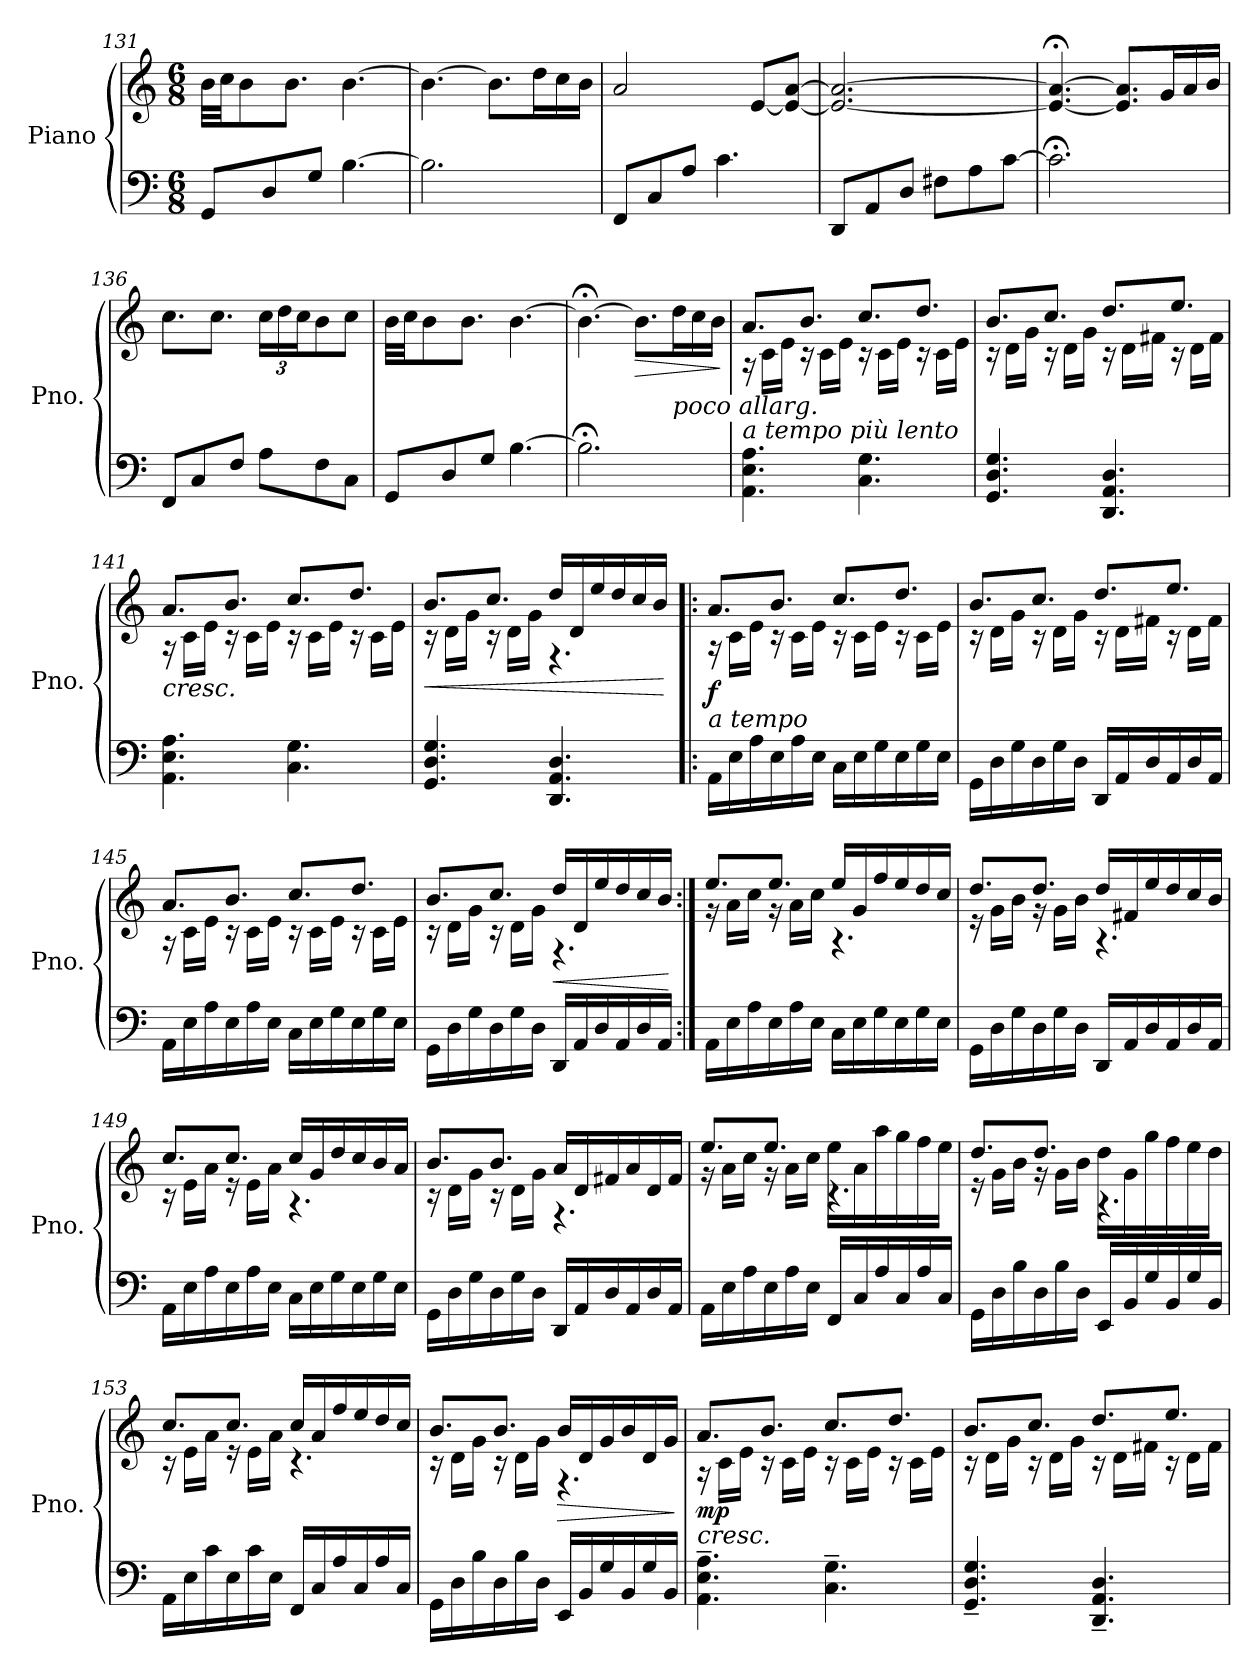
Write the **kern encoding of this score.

**kern	**kern	**dynam
*part1	*part1	*part1
*staff2	*staff1	*staff1/2
*I"Piano	*	*
*I'Pno.	*	*
*clefF4	*clefG2	*
*k[]	*k[]	*
*M6/8	*M6/8	*
=131	=131	=131
8GG/L	32b\LLL	.
.	32cc\JJ	.
.	8b\	.
8D/	.	.
.	8.b\J	.
8G/J	.	.
[4.B\	[4.b\	.
=132	=132	=132
2.B\]	4.b\_	.
.	8.b\L]	.
.	16dd\L	.
.	16cc\	.
.	16b\JJ	.
=133	=133	=133
8FF/L	2a/	.
8C/	.	.
8A/J	.	.
4.c\	.	.
.	[8e/L	.
.	8e/_ [8a/J	.
!!LO:PB:g=z
=134	=134	=134
8DD/L	2.e/_ 2.a/_	.
8AA/	.	.
8D/J	.	.
8F#X\L	.	.
8A\	.	.
[8c\J	.	.
=135	=135	=135
2.c;<\]	4.e/_;< 4.a/_;<	.
.	8.e/] 8.a/]L	.
.	16g/L	.
.	16a/	.
.	16b/JJ	.
=136	=136	=136
8FF/L	8.cc\L	.
8C/	.	.
.	8.cc\J	.
8F/J	.	.
*	*Xbrackettup	*
8A\L	24cc\LL	.
.	24dd\	.
.	24cc\J	.
8F\	8b\	.
8C\J	8cc\J	.
=137	=137	=137
8GG/L	32b\LLL	.
.	32cc\JJ	.
.	8b\	.
8D/	.	.
.	8.b\J	.
8G/J	.	.
[4.B\	[4.b\	.
=138	=138	=138
2.B;<\]	4.b;<\_	.
!	!	!LO:HP:b
.	8.b\L]	>
!	!LO:TX:b:i:t=poco allarg.	!
.	16dd\L	.
.	16cc\	.
.	16b\JJ	.
.	.	]
=139	=139	=139
*	*^	*
!	!LO:TX:b:i:t=a tempo più lento	!	!
4.AA\ 4.E\ 4.A\	8.a/L	16r	.
.	.	16c\LL	.
.	.	16e\JJ	.
.	8.b/J	16r	.
.	.	16c\LL	.
.	.	16e\JJ	.
4.C\ 4.G\	8.cc/L	16r	.
.	.	16c\LL	.
.	.	16e\JJ	.
.	8.dd/J	16r	.
.	.	16c\LL	.
.	.	16e\JJ	.
!!LO:LB:g=z	!!
=140	=140	=140	=140
4.GG/ 4.D/ 4.G/	8.b/L	16r	.
.	.	16d\LL	.
.	.	16g\JJ	.
.	8.cc/J	16r	.
.	.	16d\LL	.
.	.	16g\JJ	.
4.DD/ 4.AA/ 4.D/	8.dd/L	16r	.
.	.	16d\LL	.
.	.	16f#X\JJ	.
.	8.ee/J	16r	.
.	.	16d\LL	.
.	.	16f#\JJ	.
=141	=141	=141	=141
!	!LO:TX:b:i:t=cresc.	!	!
4.AA\ 4.E\ 4.A\	8.a/L	16r	.
.	.	16c\LL	.
.	.	16e\JJ	.
.	8.b/J	16r	.
.	.	16c\LL	.
.	.	16e\JJ	.
4.C\ 4.G\	8.cc/L	16r	.
.	.	16c\LL	.
.	.	16e\JJ	.
.	8.dd/J	16r	.
.	.	16c\LL	.
.	.	16e\JJ	.
=142	=142	=142	=142
!	!	!	!LO:HP:b
4.GG/ 4.D/ 4.G/	8.b/L	16r	<
.	.	16d\LL	.
.	.	16g\JJ	.
.	8.cc/J	16r	.
.	.	16d\LL	.
.	.	16g\JJ	.
4.DD/ 4.AA/ 4.D/	16dd/LL	4.r	.
.	16d/	.	.
.	16ee/	.	.
.	16dd/	.	.
.	16cc/	.	.
.	16b/JJ	.	.
*	*v	*v	*
.	.	[
!!LO:LB:g=z
=143!|:	=143!|:	=143!|:
*	*^	*
!	!LO:TX:b:i:t=a tempo	!	!
!	!	!	!LO:DY:b
16AA\LL	8.a/L	16r	f
16E\	.	16c\LL	.
16A\	.	16e\JJ	.
16E\	8.b/J	16r	.
16A\	.	16c\LL	.
16E\JJ	.	16e\JJ	.
16C\LL	8.cc/L	16r	.
16E\	.	16c\LL	.
16G\	.	16e\JJ	.
16E\	8.dd/J	16r	.
16G\	.	16c\LL	.
16E\JJ	.	16e\JJ	.
=144	=144	=144	=144
16GG\LL	8.b/L	16r	.
16D\	.	16d\LL	.
16G\	.	16g\JJ	.
16D\	8.cc/J	16r	.
16G\	.	16d\LL	.
16D\JJ	.	16g\JJ	.
16DD/LL	8.dd/L	16r	.
16AA/	.	16d\LL	.
16D/	.	16f#X\JJ	.
16AA/	8.ee/J	16r	.
16D/	.	16d\LL	.
16AA/JJ	.	16f#\JJ	.
=145	=145	=145	=145
16AA\LL	8.a/L	16r	.
16E\	.	16c\LL	.
16A\	.	16e\JJ	.
16E\	8.b/J	16r	.
16A\	.	16c\LL	.
16E\JJ	.	16e\JJ	.
16C\LL	8.cc/L	16r	.
16E\	.	16c\LL	.
16G\	.	16e\JJ	.
16E\	8.dd/J	16r	.
16G\	.	16c\LL	.
16E\JJ	.	16e\JJ	.
!!LO:LB:g=z	!!
=146	=146	=146	=146
16GG\LL	8.b/L	16r	.
16D\	.	16d\LL	.
16G\	.	16g\JJ	.
16D\	8.cc/J	16r	.
16G\	.	16d\LL	.
16D\JJ	.	16g\JJ	.
!	!	!	!LO:HP:b
16DD/LL	16dd/LL	4.r	<
16AA/	16d/	.	.
16D/	16ee/	.	.
16AA/	16dd/	.	.
16D/	16cc/	.	.
16AA/JJ	16b/JJ	.	.
*	*v	*v	*
.	.	[
=147:|!	=147:|!	=147:|!
*	*^	*
16AA\LL	8.ee/L	16r	.
16E\	.	16a\LL	.
16A\	.	16cc\JJ	.
16E\	8.ee/J	16r	.
16A\	.	16a\LL	.
16E\JJ	.	16cc\JJ	.
16C\LL	16ee/LL	4.r	.
16E\	16g/	.	.
16G\	16ff/	.	.
16E\	16ee/	.	.
16G\	16dd/	.	.
16E\JJ	16cc/JJ	.	.
=148	=148	=148	=148
16GG\LL	8.dd/L	16r	.
16D\	.	16g\LL	.
16G\	.	16b\JJ	.
16D\	8.dd/J	16r	.
16G\	.	16g\LL	.
16D\JJ	.	16b\JJ	.
16DD/LL	16dd/LL	4.r	.
16AA/	16f#X/	.	.
16D/	16ee/	.	.
16AA/	16dd/	.	.
16D/	16cc/	.	.
16AA/JJ	16b/JJ	.	.
=149	=149	=149	=149
16AA\LL	8.cc/L	16r	.
16E\	.	16e\LL	.
16A\	.	16a\JJ	.
16E\	8.cc/J	16r	.
16A\	.	16e\LL	.
16E\JJ	.	16a\JJ	.
16C\LL	16cc/LL	4.r	.
16E\	16g/	.	.
16G\	16dd/	.	.
16E\	16cc/	.	.
16G\	16b/	.	.
16E\JJ	16a/JJ	.	.
!!LO:LB:g=z	!!
=150	=150	=150	=150
16GG\LL	8.b/L	16r	.
16D\	.	16d\LL	.
16G\	.	16g\JJ	.
16D\	8.b/J	16r	.
16G\	.	16d\LL	.
16D\JJ	.	16g\JJ	.
16DD/LL	16a/LL	4.r	.
16AA/	16d/	.	.
16D/	16f#X/	.	.
16AA/	16a/	.	.
16D/	16d/	.	.
16AA/JJ	16f#/JJ	.	.
=151	=151	=151	=151
16AA\LL	8.ee/L	16r	.
16E\	.	16a\LL	.
16A\	.	16cc\JJ	.
16E\	8.ee/J	16r	.
16A\	.	16a\LL	.
16E\JJ	.	16cc\JJ	.
16FF/LL	16ee\LL	4.r	.
16C/	16a\	.	.
16A/	16aa\	.	.
16C/	16gg\	.	.
16A/	16ff\	.	.
16C/JJ	16ee\JJ	.	.
=152	=152	=152	=152
16GG\LL	8.dd/L	16r	.
16D\	.	16g\LL	.
16B\	.	16b\JJ	.
16D\	8.dd/J	16r	.
16B\	.	16g\LL	.
16D\JJ	.	16b\JJ	.
16EE/LL	16dd\LL	4.r	.
16BB/	16g\	.	.
16G/	16gg\	.	.
16BB/	16ff\	.	.
16G/	16ee\	.	.
16BB/JJ	16dd\JJ	.	.
=153	=153	=153	=153
16AA\LL	8.cc/L	16r	.
16E\	.	16e\LL	.
16c\	.	16a\JJ	.
16E\	8.cc/J	16r	.
16c\	.	16e\LL	.
16E\JJ	.	16a\JJ	.
16FF/LL	16cc/LL	4.r	.
16C/	16a/	.	.
16A/	16ff/	.	.
16C/	16ee/	.	.
16A/	16dd/	.	.
16C/JJ	16cc/JJ	.	.
!!LO:LB:g=z	!!
=154	=154	=154	=154
16GG\LL	8.b/L	16r	.
16D\	.	16d\LL	.
16B\	.	16g\JJ	.
16D\	8.b/J	16r	.
16B\	.	16d\LL	.
16D\JJ	.	16g\JJ	.
!	!	!	!LO:HP:b
16EE/LL	16b/LL	4.r	>
16BB/	16d/	.	.
16G/	16g/	.	.
16BB/	16b/	.	.
16G/	16d/	.	.
16BB/JJ	16g/JJ	.	.
*	*v	*v	*
.	.	]
=155	=155	=155
*	*^	*
!	!LO:TX:b:i:t=cresc.	!	!
!	!	!	!LO:DY:b
4.AA\~ 4.E\~ 4.A\~	8.a/L	16r	mp
.	.	16c\LL	.
.	.	16e\JJ	.
.	8.b/J	16r	.
.	.	16c\LL	.
.	.	16e\JJ	.
4.C\~ 4.G\~	8.cc/L	16r	.
.	.	16c\LL	.
.	.	16e\JJ	.
.	8.dd/J	16r	.
.	.	16c\LL	.
.	.	16e\JJ	.
=156	=156	=156	=156
4.GG/~ 4.D/~ 4.G/~	8.b/L	16r	.
.	.	16d\LL	.
.	.	16g\JJ	.
.	8.cc/J	16r	.
.	.	16d\LL	.
.	.	16g\JJ	.
4.DD/~ 4.AA/~ 4.D/~	8.dd/L	16r	.
.	.	16d\LL	.
.	.	16f#X\JJ	.
.	8.ee/J	16r	.
.	.	16d\LL	.
.	.	16f#\JJ	.
*	*v	*v	*
=	=	=
*-	*-	*-
